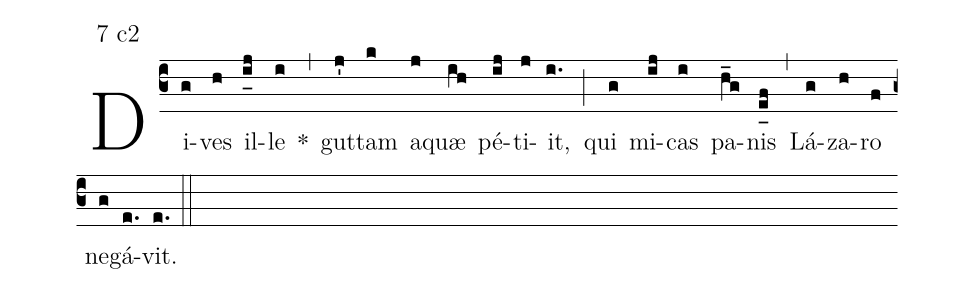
mode:7 c2;
%%
(c3) Di(g)ves(h) il(i_[uh:l]j)le(i) *(,) gut(j')tam(k) a(j)quæ(ih) pé(ij)ti(j)it,(i.) (;) qui(g) mi(ij)cas(i) pa(h_g)nis(e_[uh:l]f) (,) Lá(g)za(h)ro(f) ne(g)gá(e.)vit.(e.) (::)
